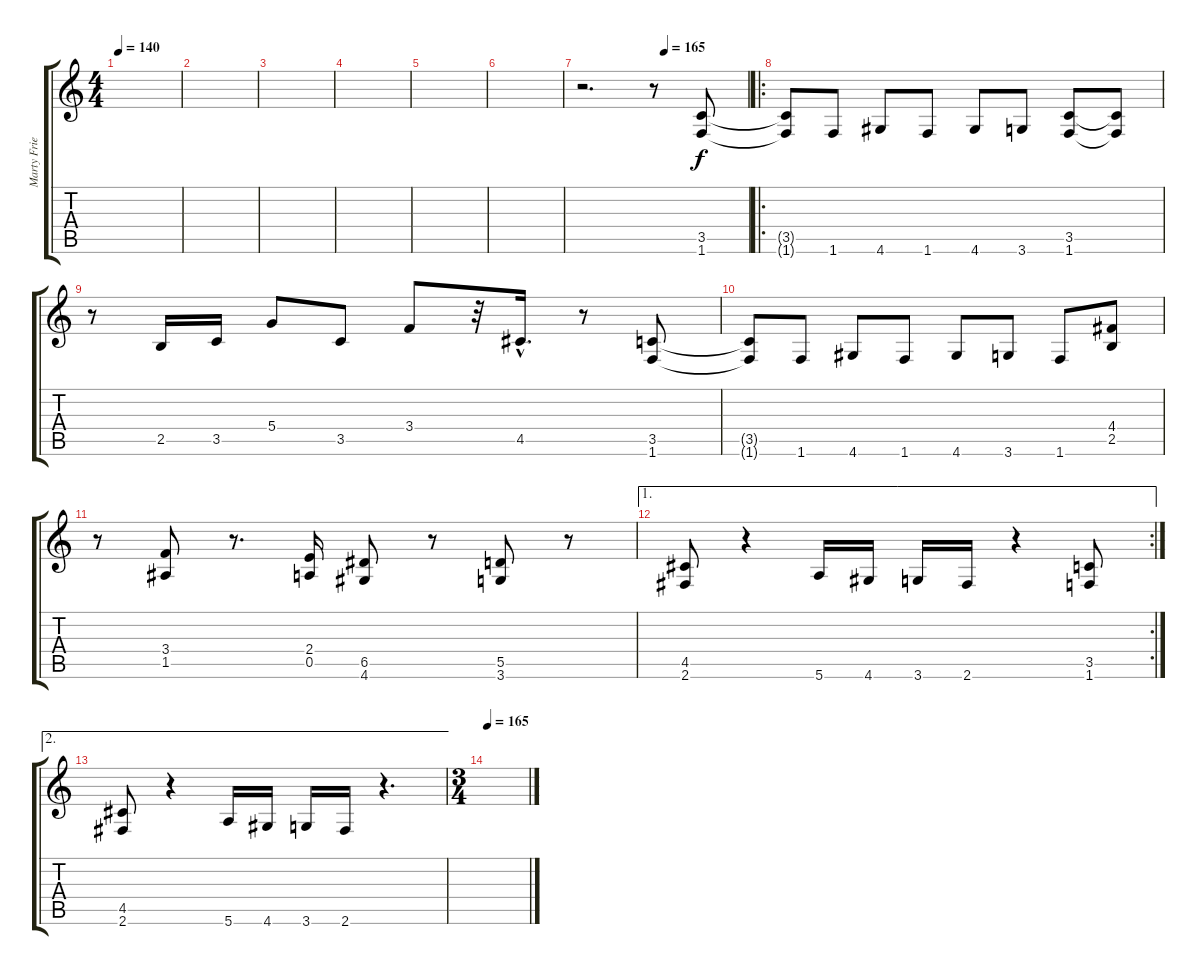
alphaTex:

\track ("Marty Friedman" "Marty Frie") {instrument distortionguitar}
\staff {score tabs}
\tuning (E4 B3 G3 D3 A2 E2) {hide}
\ts (4 4)
\tempo 140
\clef g2
\ks c
|
|
|
|
|
|
\tempo (165 0.5)
r.2{d} r.8 (3.5 1.6).8 |
\ro
(3.5{t} 1.6{t}).8 1.6.8 4.6.8 1.6.8 4.6.8 3.6.8 (3.5 1.6).8 (3.5{t} 1.6{t}).8 |
r.8 2.5.16 3.5.16 5.4.8 3.5.8 3.4.8 r.32 4.5{hac}.16{d} r.8 (3.5 1.6).8 |
(3.5{t} 1.6{t}).8 1.6.8 4.6.8 1.6.8 4.6.8 3.6.8 1.6.8 (4.4 2.5).8 |
r.8 (3.4 1.5).8 r.8{d} (2.4 0.5).16 (6.5 4.6).8 r.8 (5.5 3.6).8 r.8 |
\ae 1
\rc 2
(4.5 2.6).8 r.4 5.6.16 4.6.16 3.6.16 2.6.16 r.4 (3.5 1.6).8 |
\ae 2
(4.5 2.6).8 r.4 5.6.16 4.6.16 3.6.16 2.6.16 r.4{d} |
\ts (3 4)
\tempo 165
